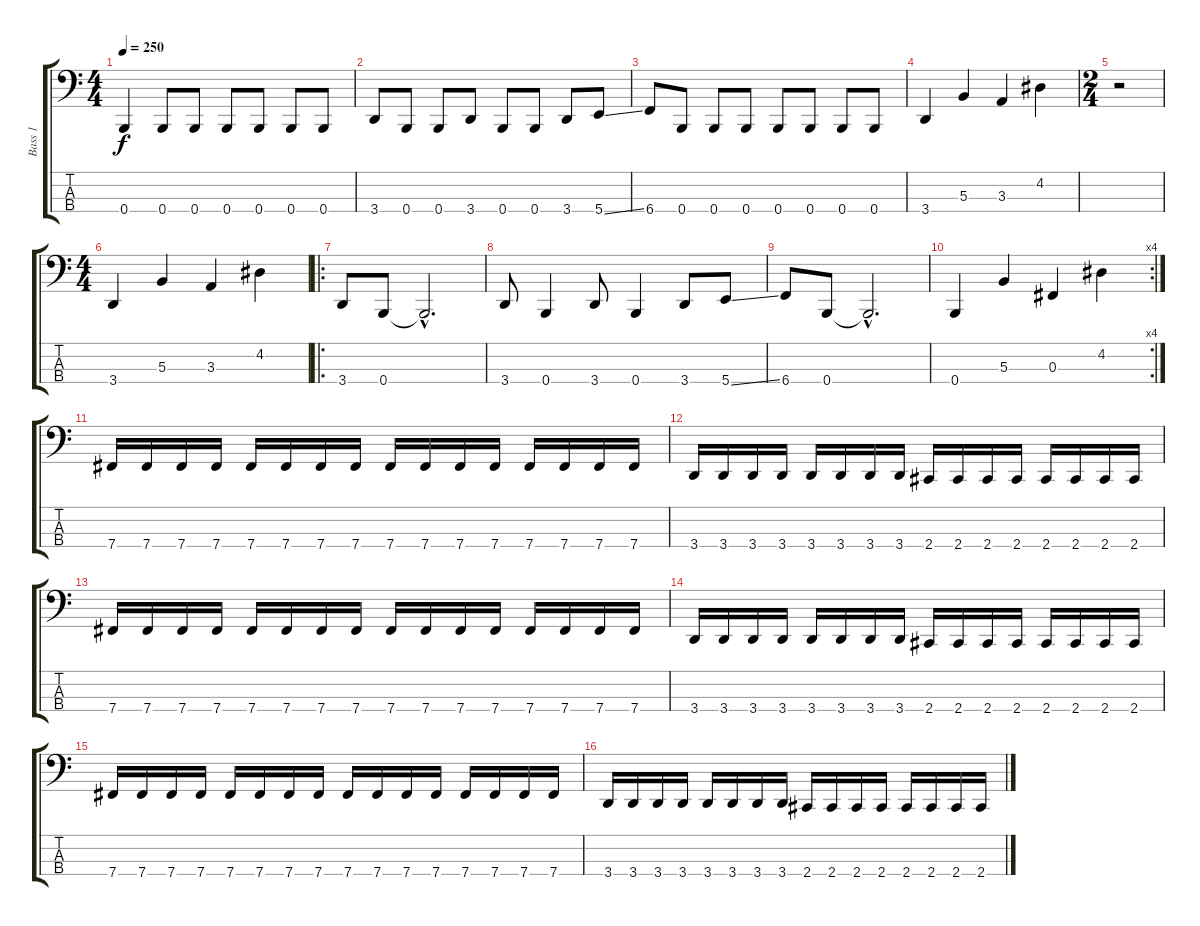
\track ("Bass 1" "Bass 1") {instrument electricbasspick}
\staff {score tabs}
\tuning (E2 B1 Gb1 B0) {hide}
\ts (4 4)
\tempo 250
\clef f4
\ks c
0.4.4{dy f} 0.4.8 0.4.8 0.4.8 0.4.8 0.4.8 0.4.8 |
3.4.8 0.4.8 0.4.8 3.4.8 0.4.8 0.4.8 3.4.8 5.4{ss}.8 |
6.4.8 0.4.8 0.4.8 0.4.8 0.4.8 0.4.8 0.4.8 0.4.8 |
3.4.4 5.3.4 3.3.4 4.2.4 |
\ts (2 4)
r.2 |
\ts (4 4)
3.4.4 5.3.4 3.3.4 4.2.4 |
\ro
3.4.8 0.4.8 0.4{hac t}.2{d} |
3.4.8 0.4.4 3.4.8 0.4.4 3.4.8 5.4{ss}.8 |
6.4.8 0.4.8 0.4{hac t}.2{d} |
\rc 4
0.4.4 5.3.4 0.3.4 4.2.4 |
7.4.16 7.4.16 7.4.16 7.4.16 7.4.16 7.4.16 7.4.16 7.4.16 7.4.16 7.4.16 7.4.16 7.4.16 7.4.16 7.4.16 7.4.16 7.4.16 |
3.4.16 3.4.16 3.4.16 3.4.16 3.4.16 3.4.16 3.4.16 3.4.16 2.4.16 2.4.16 2.4.16 2.4.16 2.4.16 2.4.16 2.4.16 2.4.16 |
7.4.16 7.4.16 7.4.16 7.4.16 7.4.16 7.4.16 7.4.16 7.4.16 7.4.16 7.4.16 7.4.16 7.4.16 7.4.16 7.4.16 7.4.16 7.4.16 |
3.4.16 3.4.16 3.4.16 3.4.16 3.4.16 3.4.16 3.4.16 3.4.16 2.4.16 2.4.16 2.4.16 2.4.16 2.4.16 2.4.16 2.4.16 2.4.16 |
7.4.16 7.4.16 7.4.16 7.4.16 7.4.16 7.4.16 7.4.16 7.4.16 7.4.16 7.4.16 7.4.16 7.4.16 7.4.16 7.4.16 7.4.16 7.4.16 |
3.4.16 3.4.16 3.4.16 3.4.16 3.4.16 3.4.16 3.4.16 3.4.16 2.4.16 2.4.16 2.4.16 2.4.16 2.4.16 2.4.16 2.4.16 2.4.16
